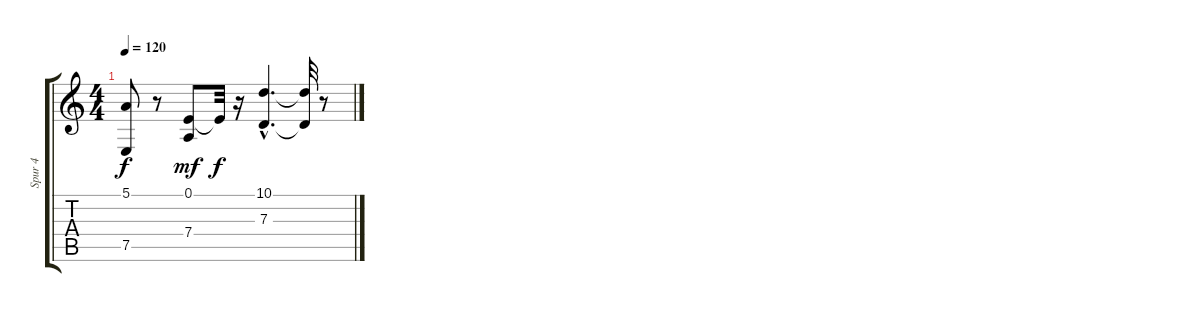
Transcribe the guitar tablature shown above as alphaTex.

\track ("Spur 4" "Spur 4") {instrument brasssection}
\staff {score tabs}
\tuning (E4 B3 G3 D3 A2 E2) {hide}
\ts (4 4)
\tempo 120
\clef g2
\ks c
(5.1 7.5).8{dy f} r.8 (0.1 7.4).8{dy mf} 0.1{t}.32{dy f} r.16 (10.1{hac} 7.3{hac}).4{d} (10.1{t} 7.3{t}).32 r.8
